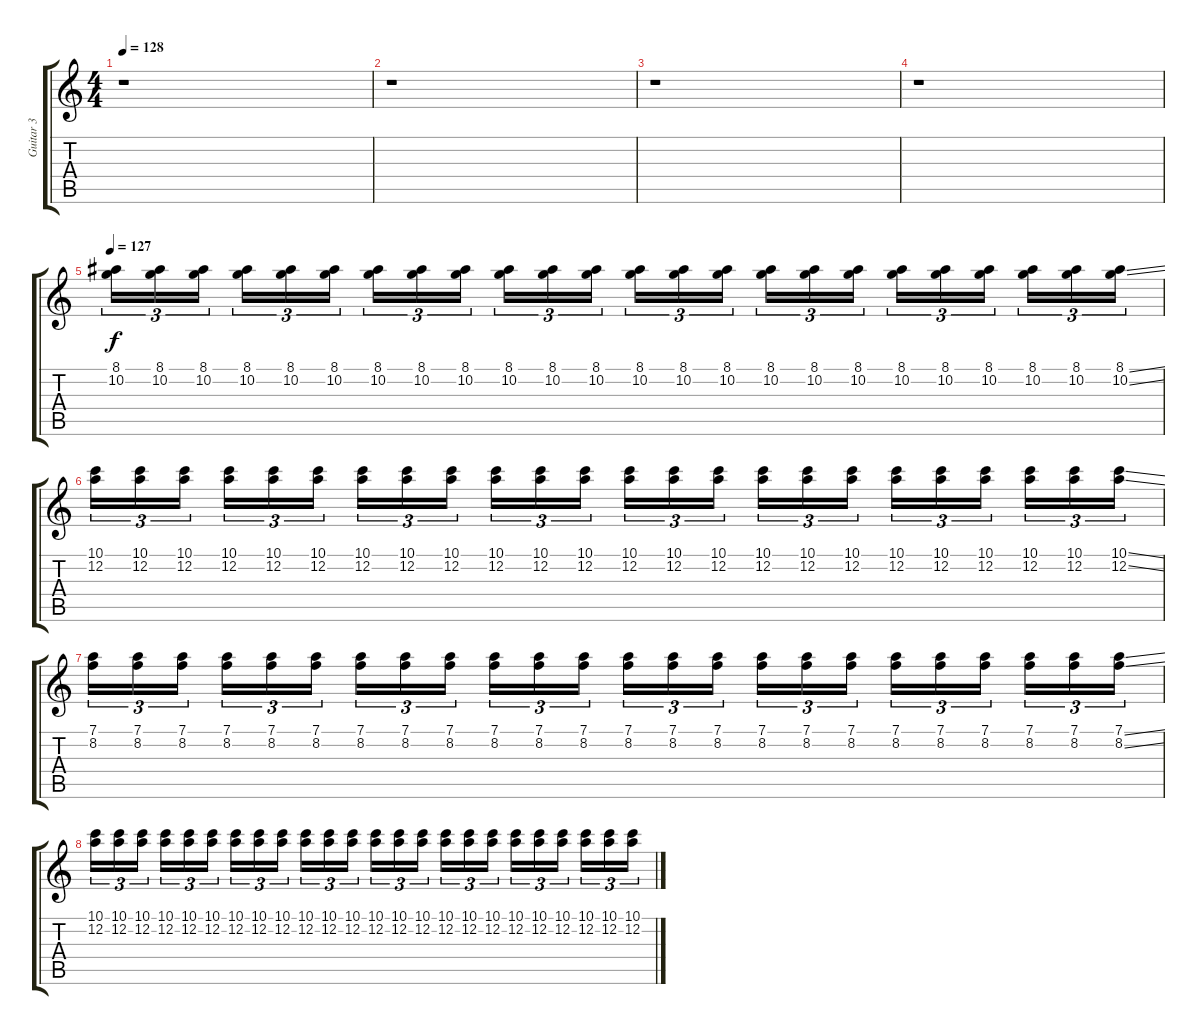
\track ("Guitar 3" "Guitar 3") {instrument overdrivenguitar}
\staff {score tabs}
\tuning (D4 A3 F3 C3 G2 C2) {hide}
\ts (4 4)
\tempo 128
\clef g2
\ks c
r.1{dy f} |
r.1 |
r.1 |
r.1 |
\tempo 127
(8.1 10.2).16{tu (3 2)} (8.1 10.2).16{tu (3 2)} (8.1 10.2).16{tu (3 2)} (8.1 10.2).16{tu (3 2)} (8.1 10.2).16{tu (3 2)} (8.1 10.2).16{tu (3 2)} (8.1 10.2).16{tu (3 2)} (8.1 10.2).16{tu (3 2)} (8.1 10.2).16{tu (3 2)} (8.1 10.2).16{tu (3 2)} (8.1 10.2).16{tu (3 2)} (8.1 10.2).16{tu (3 2)} (8.1 10.2).16{tu (3 2)} (8.1 10.2).16{tu (3 2)} (8.1 10.2).16{tu (3 2)} (8.1 10.2).16{tu (3 2)} (8.1 10.2).16{tu (3 2)} (8.1 10.2).16{tu (3 2)} (8.1 10.2).16{tu (3 2)} (8.1 10.2).16{tu (3 2)} (8.1 10.2).16{tu (3 2)} (8.1 10.2).16{tu (3 2)} (8.1 10.2).16{tu (3 2)} (8.1{ss} 10.2{ss}).16{tu (3 2)} |
(10.1 12.2).16{tu (3 2)} (10.1 12.2).16{tu (3 2)} (10.1 12.2).16{tu (3 2)} (10.1 12.2).16{tu (3 2)} (10.1 12.2).16{tu (3 2)} (10.1 12.2).16{tu (3 2)} (10.1 12.2).16{tu (3 2)} (10.1 12.2).16{tu (3 2)} (10.1 12.2).16{tu (3 2)} (10.1 12.2).16{tu (3 2)} (10.1 12.2).16{tu (3 2)} (10.1 12.2).16{tu (3 2)} (10.1 12.2).16{tu (3 2)} (10.1 12.2).16{tu (3 2)} (10.1 12.2).16{tu (3 2)} (10.1 12.2).16{tu (3 2)} (10.1 12.2).16{tu (3 2)} (10.1 12.2).16{tu (3 2)} (10.1 12.2).16{tu (3 2)} (10.1 12.2).16{tu (3 2)} (10.1 12.2).16{tu (3 2)} (10.1 12.2).16{tu (3 2)} (10.1 12.2).16{tu (3 2)} (10.1{ss} 12.2{ss}).16{tu (3 2)} |
(7.1 8.2).16{tu (3 2)} (7.1 8.2).16{tu (3 2)} (7.1 8.2).16{tu (3 2)} (7.1 8.2).16{tu (3 2)} (7.1 8.2).16{tu (3 2)} (7.1 8.2).16{tu (3 2)} (7.1 8.2).16{tu (3 2)} (7.1 8.2).16{tu (3 2)} (7.1 8.2).16{tu (3 2)} (7.1 8.2).16{tu (3 2)} (7.1 8.2).16{tu (3 2)} (7.1 8.2).16{tu (3 2)} (7.1 8.2).16{tu (3 2)} (7.1 8.2).16{tu (3 2)} (7.1 8.2).16{tu (3 2)} (7.1 8.2).16{tu (3 2)} (7.1 8.2).16{tu (3 2)} (7.1 8.2).16{tu (3 2)} (7.1 8.2).16{tu (3 2)} (7.1 8.2).16{tu (3 2)} (7.1 8.2).16{tu (3 2)} (7.1 8.2).16{tu (3 2)} (7.1 8.2).16{tu (3 2)} (7.1{ss} 8.2{ss}).16{tu (3 2)} |
(10.1 12.2).16{tu (3 2)} (10.1 12.2).16{tu (3 2)} (10.1 12.2).16{tu (3 2)} (10.1 12.2).16{tu (3 2)} (10.1 12.2).16{tu (3 2)} (10.1 12.2).16{tu (3 2)} (10.1 12.2).16{tu (3 2)} (10.1 12.2).16{tu (3 2)} (10.1 12.2).16{tu (3 2)} (10.1 12.2).16{tu (3 2)} (10.1 12.2).16{tu (3 2)} (10.1 12.2).16{tu (3 2)} (10.1 12.2).16{tu (3 2)} (10.1 12.2).16{tu (3 2)} (10.1 12.2).16{tu (3 2)} (10.1 12.2).16{tu (3 2)} (10.1 12.2).16{tu (3 2)} (10.1 12.2).16{tu (3 2)} (10.1 12.2).16{tu (3 2)} (10.1 12.2).16{tu (3 2)} (10.1 12.2).16{tu (3 2)} (10.1 12.2).16{tu (3 2)} (10.1 12.2).16{tu (3 2)} (10.1{ss} 12.2{ss}).16{tu (3 2)}
